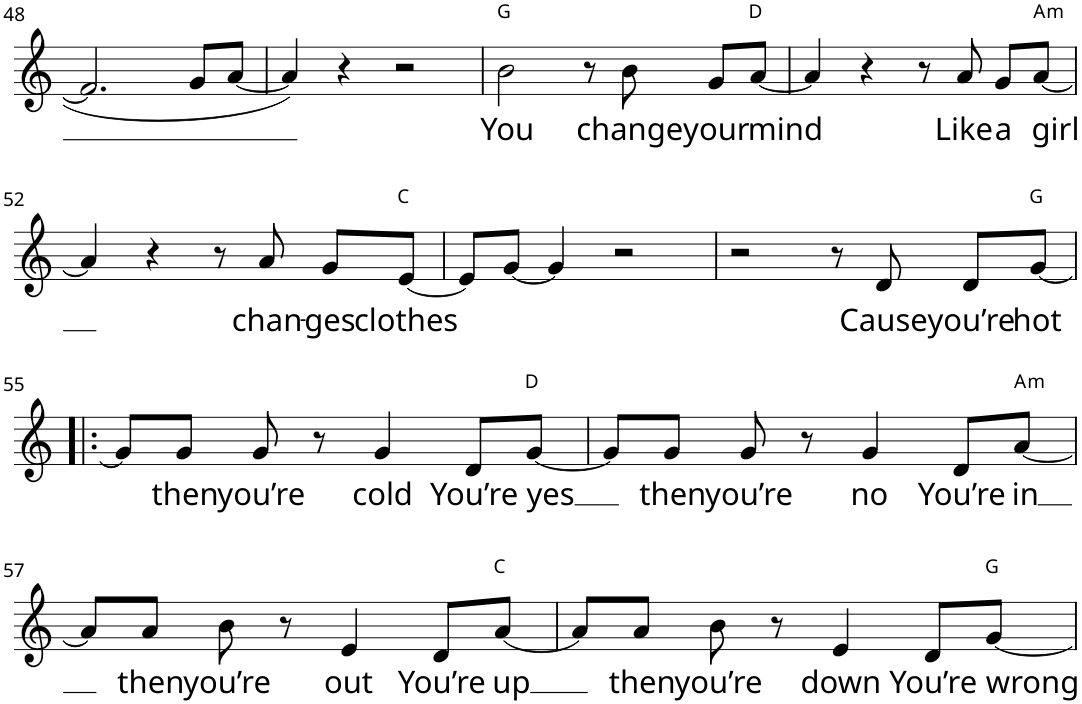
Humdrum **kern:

**kern	**text	**harte
*part1	*part1	*part1
*staff1	*staff1	*
*I"Alto	*	*
*I'A.	*	*
!!LO:PB:g=z
*clefG2	*	*
*k[]	*	*
*M4/4	*	*
=48	=48	=48
2.f#/]	.	.
8g/L	.	.
[8a/J	.	.
=49	=49	=49
4a/]	.	.
4r	.	.
2r	.	.
=50	=50	=50
!	!LO:LY:b	!
2b\	You	G:maj
8r	.	.
!	!LO:LY:b	!
8b\	change	.
!	!LO:LY:b	!
8g/L	your	.
!	!LO:LY:b	!
[8a/J	mind	D:maj
=51	=51	=51
4a/]	.	.
4r	.	.
8r	.	.
!	!LO:LY:b	!
8a/	Like	.
!	!LO:LY:b	!
8g/L	a	.
!	!LO:LY:b	!LO:H:kt=m
[8a/J	girl	A:min
!!LO:LB:g=z
=52	=52	=52
4a/]	.	.
4r	.	.
8r	.	.
!	!LO:LY:b	!
8a/	chan-	.
!	!LO:LY:b	!
8g/L	-ges	.
!	!LO:LY:b	!
[8e/J	clothes	C:maj
=53	=53	=53
8e/L]	.	.
[8g/J	.	.
4g/]	.	.
2r	.	.
=54	=54	=54
2r	.	.
8r	.	.
!	!LO:LY:b	!
8d/	Cause	.
!	!LO:LY:b	!
8d/L	you’re	.
!	!LO:LY:b	!
[8g/J	hot	G:maj
!!LO:LB:g=z
=55!|:	=55!|:	=55!|:
8g/L]	.	.
!	!LO:LY:b	!
8g/J	then	.
!	!LO:LY:b	!
8g/	you’re	.
8r	.	.
!	!LO:LY:b	!
4g/	cold	.
!	!LO:LY:b	!
8d/L	You’re	.
!	!LO:LY:b	!
[8g/J	yes	D:maj
=56	=56	=56
8g/L]	.	.
!	!LO:LY:b	!
8g/J	then	.
!	!LO:LY:b	!
8g/	you’re	.
8r	.	.
!	!LO:LY:b	!
4g/	no	.
!	!LO:LY:b	!
8d/L	You’re	.
!	!LO:LY:b	!LO:H:kt=m
[8a/J	in	A:min
!!LO:LB:g=z
=57	=57	=57
8a/L]	.	.
!	!LO:LY:b	!
8a/J	then	.
!	!LO:LY:b	!
8b\	you’re	.
8r	.	.
!	!LO:LY:b	!
4e/	out	.
!	!LO:LY:b	!
8d/L	You’re	.
!	!LO:LY:b	!
[8a/J	up	C:maj
=58	=58	=58
8a/L]	.	.
!	!LO:LY:b	!
8a/J	then	.
!	!LO:LY:b	!
8b\	you’re	.
8r	.	.
!	!LO:LY:b	!
4e/	down	.
!	!LO:LY:b	!
8d/L	You’re	.
!	!LO:LY:b	!
[8g/J	wrong	G:maj
=	=	=
*-	*-	*-
